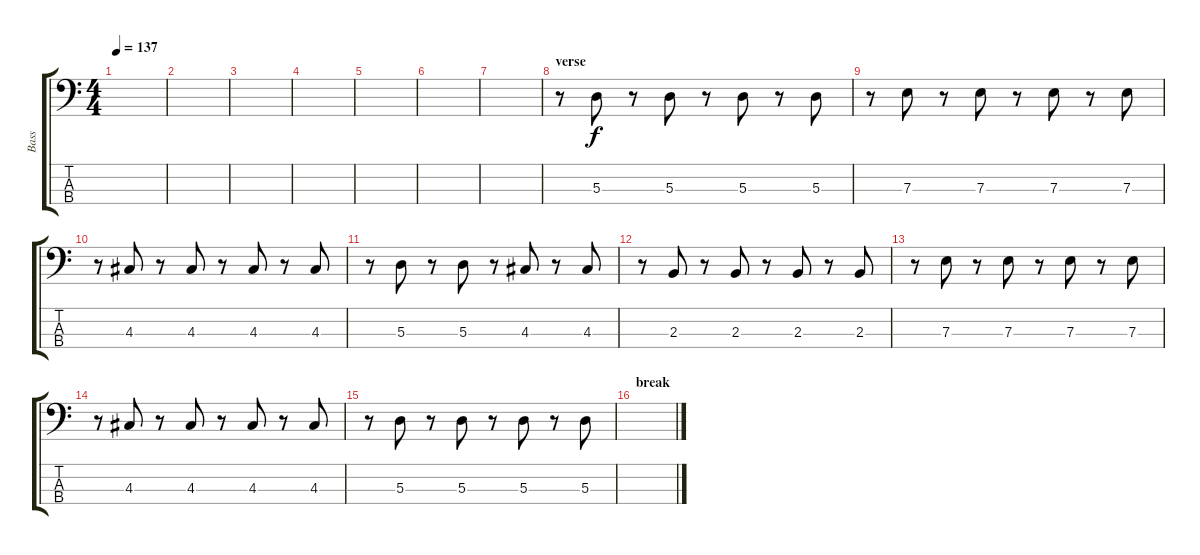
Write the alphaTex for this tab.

\track ("Bass" "Bass") {instrument synthbass2}
\staff {score tabs}
\tuning (G2 D2 A1 E1) {hide}
\ts (4 4)
\tempo 137
\clef f4
\ks c
|
|
|
|
|
|
|
\section ("" "verse")
r.8 5.3.8 r.8 5.3.8 r.8 5.3.8 r.8 5.3.8 |
r.8 7.3.8 r.8 7.3.8 r.8 7.3.8 r.8 7.3.8 |
r.8 4.3.8 r.8 4.3.8 r.8 4.3.8 r.8 4.3.8 |
r.8 5.3.8 r.8 5.3.8 r.8 4.3.8 r.8 4.3.8 |
r.8 2.3.8 r.8 2.3.8 r.8 2.3.8 r.8 2.3.8 |
r.8 7.3.8 r.8 7.3.8 r.8 7.3.8 r.8 7.3.8 |
r.8 4.3.8 r.8 4.3.8 r.8 4.3.8 r.8 4.3.8 |
r.8 5.3.8 r.8 5.3.8 r.8 5.3.8 r.8 5.3.8 |
\section ("" "break")
